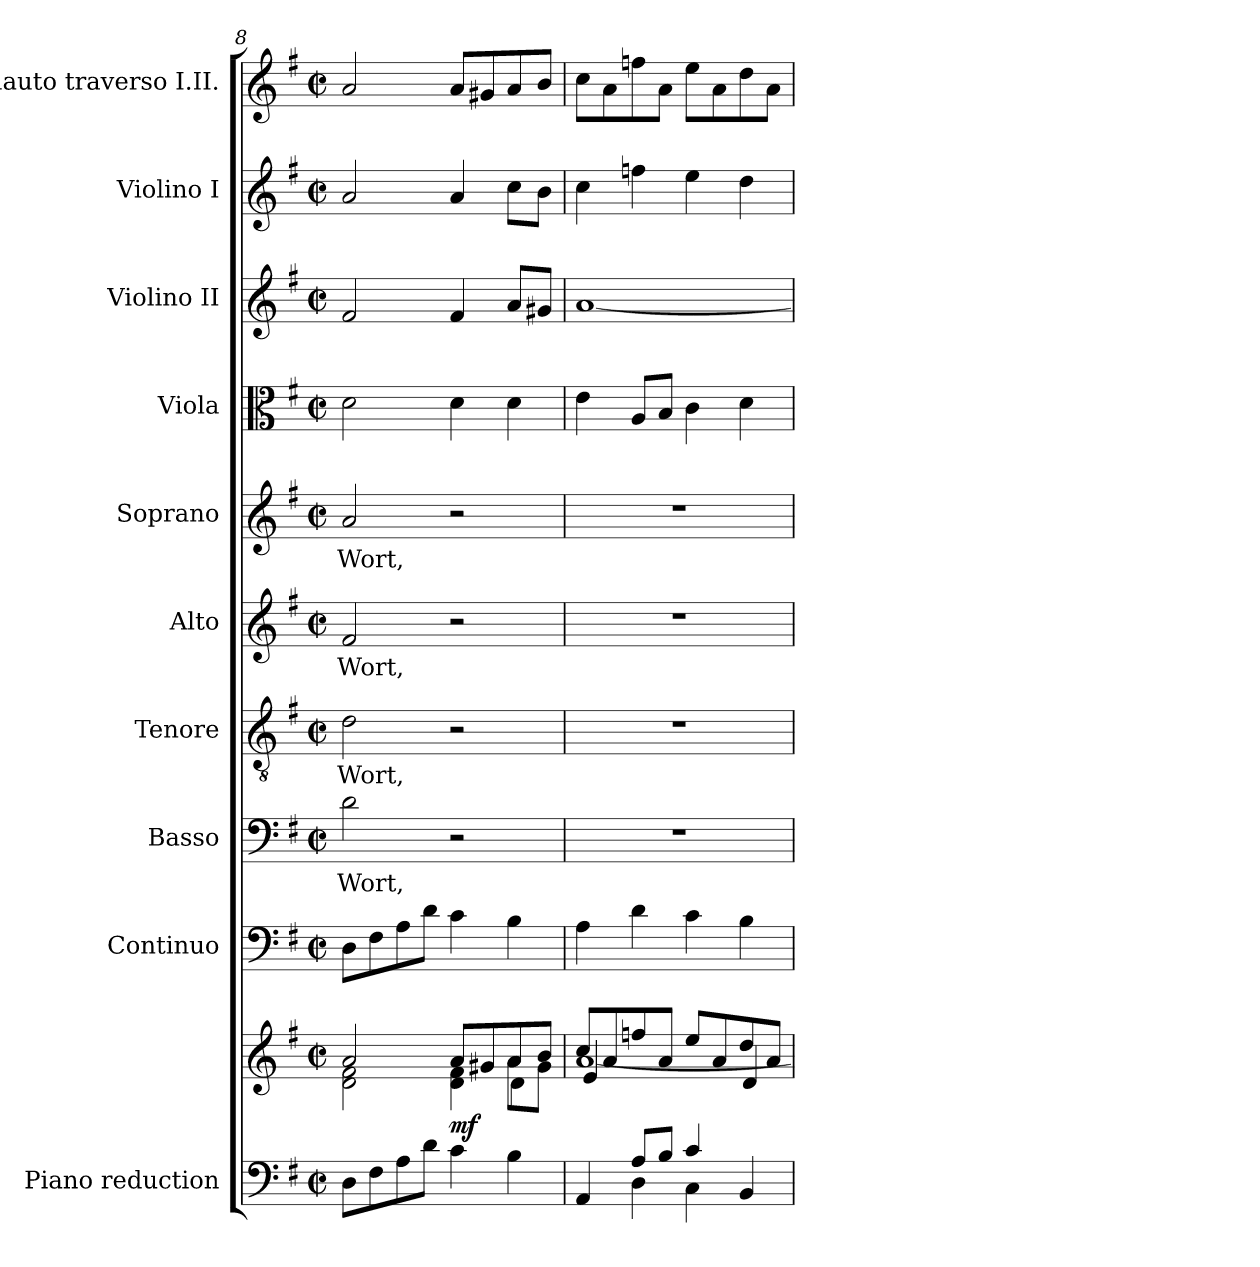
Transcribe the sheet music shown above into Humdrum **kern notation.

**kern	**kern	**dynam	**kern	**kern	**text	**kern	**text	**kern	**text	**kern	**text	**kern	**kern	**kern	**kern
*part10	*part10	*part10	*part9	*part8	*part8	*part7	*part7	*part6	*part6	*part5	*part5	*part4	*part3	*part2	*part1
*staff11	*staff10	*staff10/11	*staff9	*staff8	*staff8	*staff7	*staff7	*staff6	*staff6	*staff5	*staff5	*staff4	*staff3	*staff2	*staff1
*I"Piano reduction	*	*	*I"Continuo	*I"Basso	*	*I"Tenore	*	*I"Alto	*	*I"Soprano	*	*I"Viola	*I"Violino II	*I"Violino I	*I"Flauto traverso I.II.
*I'Pno	*	*	*	*	*	*	*	*	*	*	*	*I'Vla	*I'Vln	*I'Vln	*I'Fl
*clefF4	*clefG2	*	*clefF4	*clefF4	*	*clefGv2	*	*clefG2	*	*clefG2	*	*clefC3	*clefG2	*clefG2	*clefG2
*k[f#]	*k[f#]	*	*k[f#]	*k[f#]	*	*k[f#]	*	*k[f#]	*	*k[f#]	*	*k[f#]	*k[f#]	*k[f#]	*k[f#]
*M2/2	*M2/2	*	*M2/2	*M2/2	*	*M2/2	*	*M2/2	*	*M2/2	*	*M2/2	*M2/2	*M2/2	*M2/2
*met(c|)	*met(c|)	*	*met(c|)	*met(c|)	*	*met(c|)	*	*met(c|)	*	*met(c|)	*	*met(c|)	*met(c|)	*met(c|)	*met(c|)
=8	=8	=8	=8	=8	=8	=8	=8	=8	=8	=8	=8	=8	=8	=8	=8
*	*^	*	*	*	*	*	*	*	*	*	*	*	*	*	*
*	*	*^	*	*	*	*	*	*	*	*	*	*	*	*	*	*
!	!	!	!	!	!	!	!LO:LY:b	!	!LO:LY:b	!	!LO:LY:b	!	!LO:LY:b	!	!	!	!
8D\L	2a/	2d\ 2f#\	2ryy	.	8D\L	2d\	Wort,	2d\	Wort,	2f#/	Wort,	2a/	Wort,	2d\	2f#/	2a/	2a/
8F#\	.	.	.	.	8F#\	.	.	.	.	.	.	.	.	.	.	.	.
8A\	.	.	.	.	8A\	.	.	.	.	.	.	.	.	.	.	.	.
8d\J	.	.	.	.	8d\J	.	.	.	.	.	.	.	.	.	.	.	.
!	!	!	!	!LO:DY:b	!	!	!	!	!	!	!	!	!	!	!	!	!
4c\	8a/L	4d\ 4f#\	4ryy	mf	4c\	2r	.	2r	.	2r	.	2r	.	4d\	4f#/	4a/	8a/L
.	8g#X/	.	.	.	.	.	.	.	.	.	.	.	.	.	.	.	8g#X/
4B\	8a/	8a\L	4d\	.	4B\	.	.	.	.	.	.	.	.	4d\	8a/L	8cc\L	8a/
.	8b/J	8g#\J	.	.	.	.	.	.	.	.	.	.	.	.	8g#X/J	8b\J	8b/J
=9	=9	=9	=9	=9	=9	=9	=9	=9	=9	=9	=9	=9	=9	=9	=9	=9	=9
*^	*	*	*	*	*	*	*	*	*	*	*	*	*	*	*	*	*
4ryy	4AA/	8cc/L	[1a	4e/	.	4A\	1r	.	1r	.	1r	.	1r	.	4e\	[1a	4cc\	8cc\L
.	.	8a/	.	.	.	.	.	.	.	.	.	.	.	.	.	.	.	8a\
8A/L	4D\	8ffn/	.	2ryy	.	4d\	.	.	.	.	.	.	.	.	8A/L	.	4ffn\	8ffn\
8B/J	.	8a/J	.	.	.	.	.	.	.	.	.	.	.	.	8B/J	.	.	8a\J
4c/	4C\	8ee/L	.	.	.	4c\	.	.	.	.	.	.	.	.	4c\	.	4ee\	8ee\L
.	.	8a/	.	.	.	.	.	.	.	.	.	.	.	.	.	.	.	8a\
4ryy	4BB/	8dd/	.	4d/	.	4B\	.	.	.	.	.	.	.	.	4d\	.	4dd\	8dd\
.	.	8a/J	.	.	.	.	.	.	.	.	.	.	.	.	.	.	.	8a\J
*v	*v	*	*	*	*	*	*	*	*	*	*	*	*	*	*	*	*	*
*	*v	*v	*v	*	*	*	*	*	*	*	*	*	*	*	*	*	*
=	=	=	=	=	=	=	=	=	=	=	=	=	=	=	=
*-	*-	*-	*-	*-	*-	*-	*-	*-	*-	*-	*-	*-	*-	*-	*-
